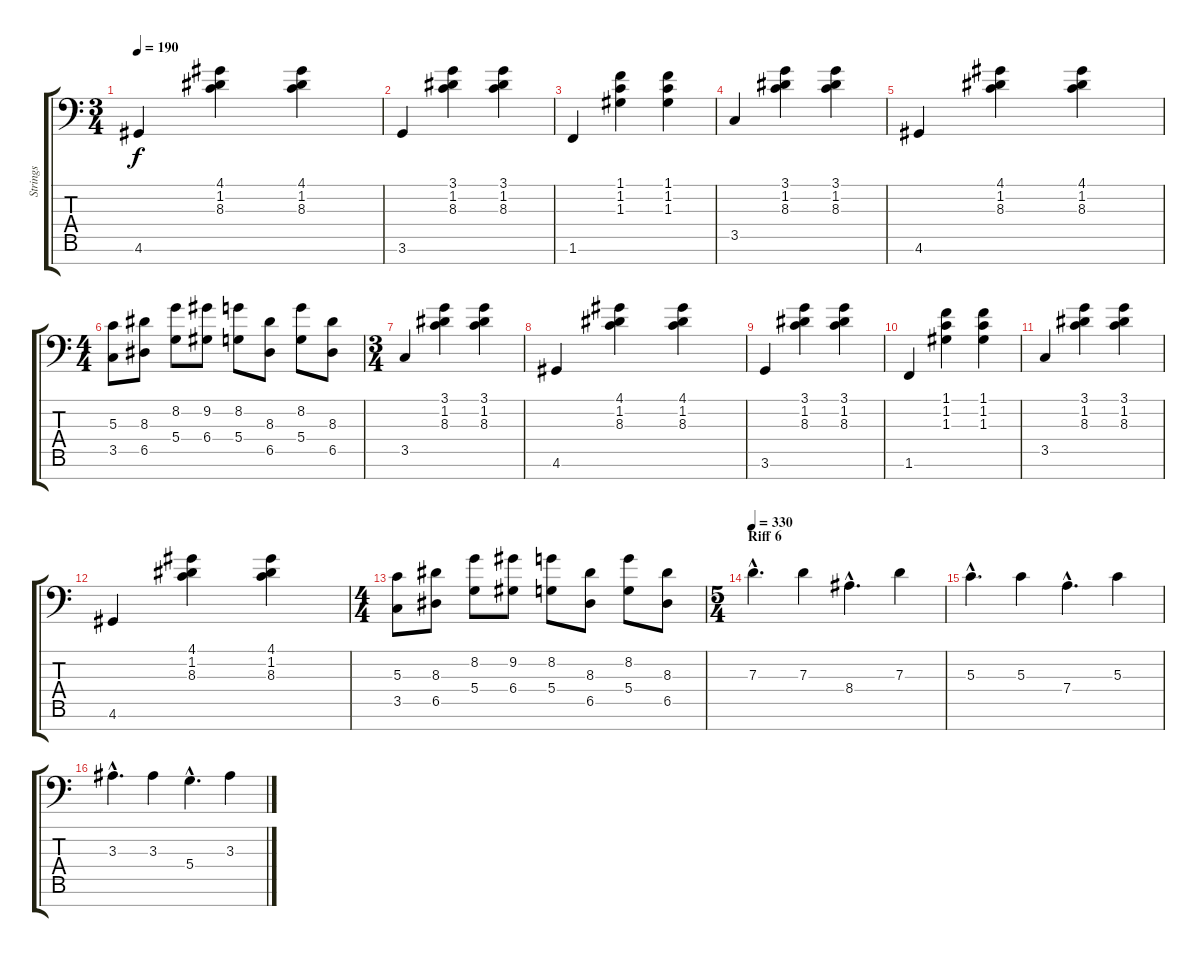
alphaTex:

\track ("Strings" "Strings") {instrument stringensemble1}
\staff {score tabs}
\tuning (E4 B3 G3 D3 A2 E2 C-1) {hide}
\ts (3 4)
\tempo 190
\clef f4
\ks c
4.6.4{dy f} (4.1 1.2 8.3).4 (4.1 1.2 8.3).4 |
3.6.4 (3.1 1.2 8.3).4 (3.1 1.2 8.3).4 |
1.6.4 (1.1 1.2 1.3).4 (1.1 1.2 1.3).4 |
3.5.4 (3.1 1.2 8.3).4 (3.1 1.2 8.3).4 |
4.6.4 (4.1 1.2 8.3).4 (4.1 1.2 8.3).4 |
\ts (4 4)
(5.3 3.5).8 (8.3 6.5).8 (8.2 5.4).8 (9.2 6.4).8 (8.2 5.4).8 (8.3 6.5).8 (8.2 5.4).8 (8.3 6.5).8 |
\ts (3 4)
3.5.4 (3.1 1.2 8.3).4 (3.1 1.2 8.3).4 |
4.6.4 (4.1 1.2 8.3).4 (4.1 1.2 8.3).4 |
3.6.4 (3.1 1.2 8.3).4 (3.1 1.2 8.3).4 |
1.6.4 (1.1 1.2 1.3).4 (1.1 1.2 1.3).4 |
3.5.4 (3.1 1.2 8.3).4 (3.1 1.2 8.3).4 |
4.6.4 (4.1 1.2 8.3).4 (4.1 1.2 8.3).4 |
\ts (4 4)
(5.3 3.5).8 (8.3 6.5).8 (8.2 5.4).8 (9.2 6.4).8 (8.2 5.4).8 (8.3 6.5).8 (8.2 5.4).8 (8.3 6.5).8 |
\ts (5 4)
\section ("" "Riff 6")
\tempo 400
\tempo 330
7.3{hac}.4{d} 7.3.4 8.4{hac}.4{d} 7.3.4 |
5.3{hac}.4{d} 5.3.4 7.4{hac}.4{d} 5.3.4 |
3.3{hac}.4{d} 3.3.4 5.4{hac}.4{d} 3.3.4
